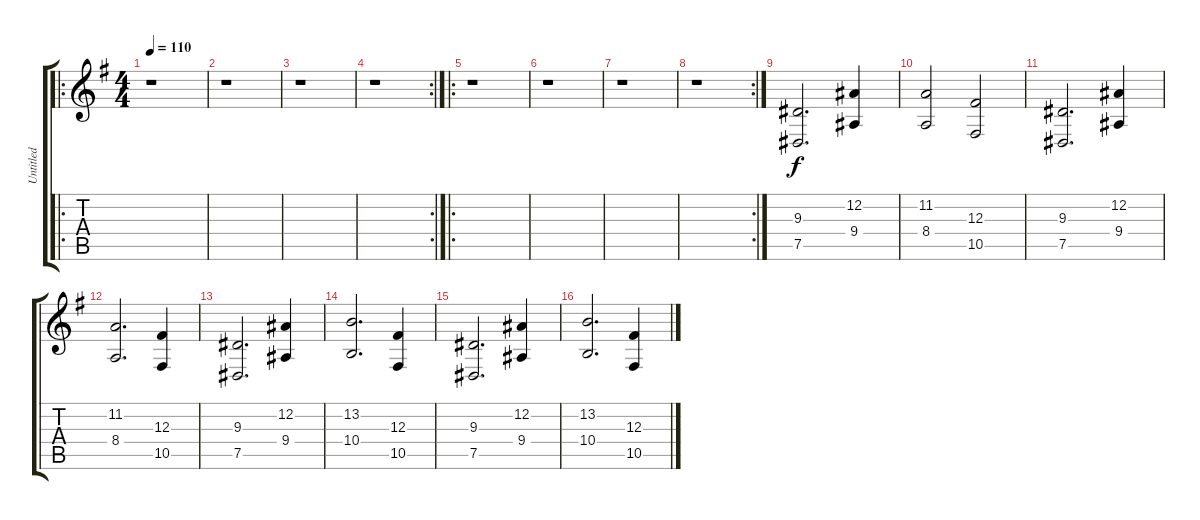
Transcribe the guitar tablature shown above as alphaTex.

\track ("Untitled" "Untitled") {instrument tremolostrings}
\staff {score tabs}
\tuning (Eb4 Bb3 Gb3 Db3 Ab2 Eb2) {hide}
\ro
\ts (4 4)
\tempo 110
\clef g2
\ks g
r.1{dy f} |
r.1 |
r.1 |
\rc 2
r.1 |
\ro
r.1 |
r.1 |
r.1 |
\rc 2
r.1 |
(9.3 7.5).2{d} (12.2 9.4).4 |
(11.2 8.4).2 (12.3 10.5).2 |
(9.3 7.5).2{d} (12.2 9.4).4 |
(11.2 8.4).2{d} (12.3 10.5).4 |
(9.3 7.5).2{d} (12.2 9.4).4 |
(13.2 10.4).2{d} (12.3 10.5).4 |
(9.3 7.5).2{d} (12.2 9.4).4 |
(13.2 10.4).2{d} (12.3 10.5).4
